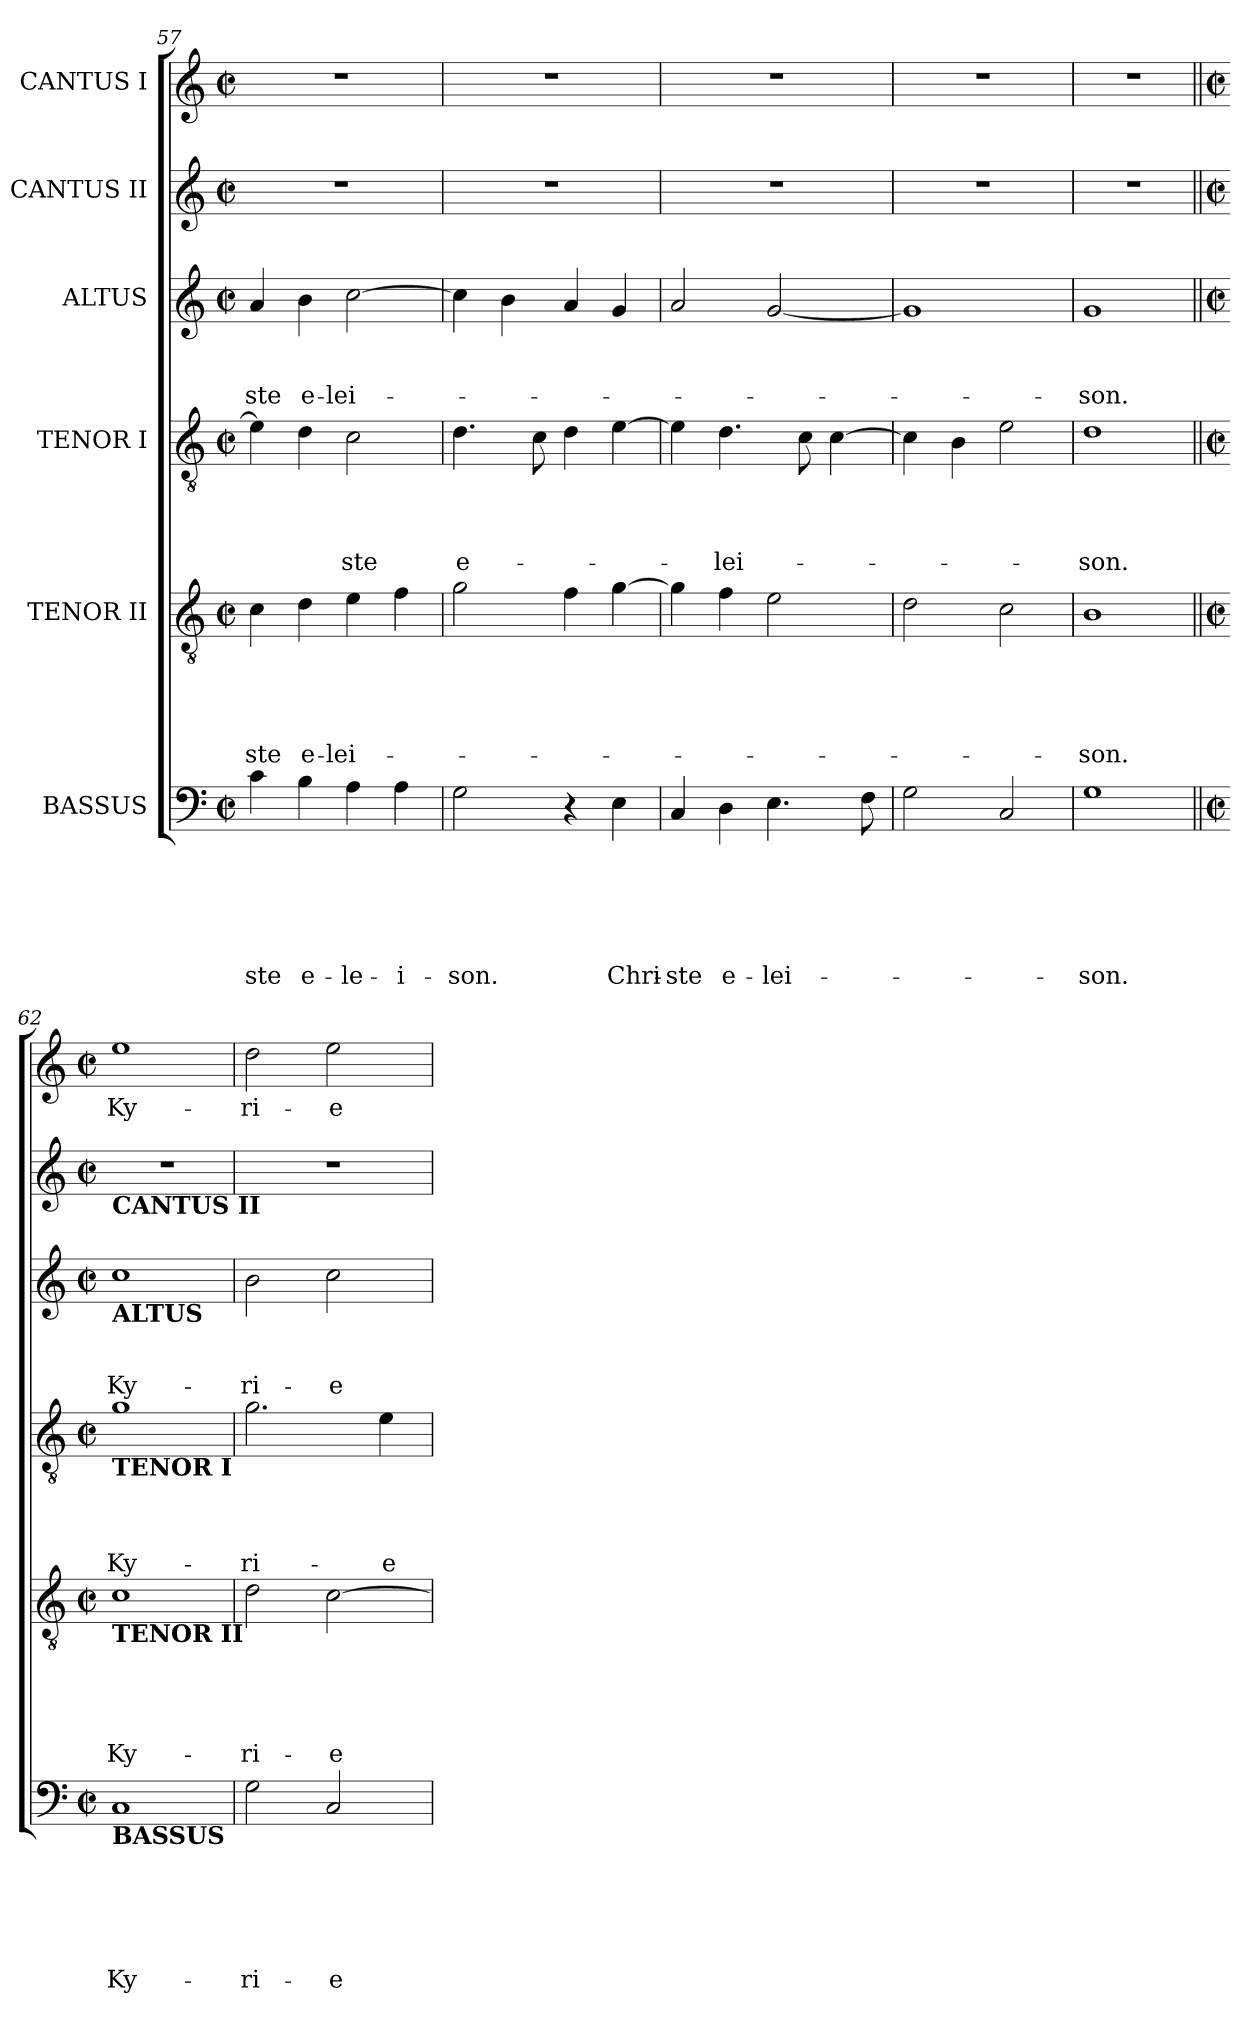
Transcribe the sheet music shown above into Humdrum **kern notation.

**kern	**text	**text	**text	**text	**text	**text	**kern	**text	**text	**text	**text	**text	**kern	**text	**text	**text	**text	**kern	**text	**text	**text	**kern	**kern	**text
*part6	*part6	*part6	*part6	*part6	*part6	*part6	*part5	*part5	*part5	*part5	*part5	*part5	*part4	*part4	*part4	*part4	*part4	*part3	*part3	*part3	*part3	*part2	*part1	*part1
*staff6	*staff6	*staff6	*staff6	*staff6	*staff6	*staff6	*staff5	*staff5	*staff5	*staff5	*staff5	*staff5	*staff4	*staff4	*staff4	*staff4	*staff4	*staff3	*staff3	*staff3	*staff3	*staff2	*staff1	*staff1
*I"BASSUS	*	*	*	*	*	*	*I"TENOR II	*	*	*	*	*	*I"TENOR I	*	*	*	*	*I"ALTUS	*	*	*	*I"CANTUS II	*I"CANTUS I	*
*clefF4	*	*	*	*	*	*	*clefGv2	*	*	*	*	*	*clefGv2	*	*	*	*	*clefG2	*	*	*	*clefG2	*clefG2	*
*k[]	*	*	*	*	*	*	*k[]	*	*	*	*	*	*k[]	*	*	*	*	*k[]	*	*	*	*k[]	*k[]	*
*C:	*	*	*	*	*	*	*C:	*	*	*	*	*	*C:	*	*	*	*	*C:	*	*	*	*C:	*C:	*
*M2/2	*	*	*	*	*	*	*M2/2	*	*	*	*	*	*M2/2	*	*	*	*	*M2/2	*	*	*	*M2/2	*M2/2	*
*met(c|)	*	*	*	*	*	*	*met(c|)	*	*	*	*	*	*met(c|)	*	*	*	*	*met(c|)	*	*	*	*met(c|)	*met(c|)	*
=57	=57	=57	=57	=57	=57	=57	=57	=57	=57	=57	=57	=57	=57	=57	=57	=57	=57	=57	=57	=57	=57	=57	=57	=57
4c\	.	.	.	.	.	-ste	4c\	.	.	.	.	-ste	4e\]	.	.	.	.	4a/	.	.	-ste	1r	1r	.
4B\	.	.	.	.	.	e-	4d\	.	.	.	.	e-	4d\	.	.	.	.	4b\	.	.	e-	.	.	.
4A\	.	.	.	.	.	-le-	4e\	.	.	.	.	-lei-	2c\	.	.	.	-ste	[2cc\	.	.	-lei-	.	.	.
4A\	.	.	.	.	.	-i-	4f\	.	.	.	.	.	.	.	.	.	.	.	.	.	.	.	.	.
=58	=58	=58	=58	=58	=58	=58	=58	=58	=58	=58	=58	=58	=58	=58	=58	=58	=58	=58	=58	=58	=58	=58	=58	=58
2G\	.	.	.	.	.	-son.	2g\	.	.	.	.	.	4.d\	.	.	.	e-	4cc\]	.	.	.	1r	1r	.
.	.	.	.	.	.	.	.	.	.	.	.	.	.	.	.	.	.	4b\	.	.	.	.	.	.
.	.	.	.	.	.	.	.	.	.	.	.	.	8c\	.	.	.	.	.	.	.	.	.	.	.
4r	.	.	.	.	.	.	4f\	.	.	.	.	.	4d\	.	.	.	.	4a/	.	.	.	.	.	.
4E\	.	.	.	.	.	Chri-	[4g\	.	.	.	.	.	[4e\	.	.	.	.	4g/	.	.	.	.	.	.
=59	=59	=59	=59	=59	=59	=59	=59	=59	=59	=59	=59	=59	=59	=59	=59	=59	=59	=59	=59	=59	=59	=59	=59	=59
4C/	.	.	.	.	.	-ste	4g\]	.	.	.	.	.	4e\]	.	.	.	.	2a/	.	.	.	1r	1r	.
4D\	.	.	.	.	.	e-	4f\	.	.	.	.	.	4.d\	.	.	.	-lei-	.	.	.	.	.	.	.
4.E\	.	.	.	.	.	-lei-	2e\	.	.	.	.	.	.	.	.	.	.	[2g/	.	.	.	.	.	.
.	.	.	.	.	.	.	.	.	.	.	.	.	8c\	.	.	.	.	.	.	.	.	.	.	.
.	.	.	.	.	.	.	.	.	.	.	.	.	[4c\	.	.	.	.	.	.	.	.	.	.	.
8F\	.	.	.	.	.	.	.	.	.	.	.	.	.	.	.	.	.	.	.	.	.	.	.	.
=60	=60	=60	=60	=60	=60	=60	=60	=60	=60	=60	=60	=60	=60	=60	=60	=60	=60	=60	=60	=60	=60	=60	=60	=60
2G\	.	.	.	.	.	.	2d\	.	.	.	.	.	4c\]	.	.	.	.	1g]	.	.	.	1r	1r	.
.	.	.	.	.	.	.	.	.	.	.	.	.	4B\	.	.	.	.	.	.	.	.	.	.	.
2C/	.	.	.	.	.	.	2c\	.	.	.	.	.	2e\	.	.	.	.	.	.	.	.	.	.	.
=61	=61	=61	=61	=61	=61	=61	=61	=61	=61	=61	=61	=61	=61	=61	=61	=61	=61	=61	=61	=61	=61	=61	=61	=61
1G	.	.	.	.	.	-son.	1B	.	.	.	.	-son.	1d	.	.	.	-son.	1g	.	.	-son.	1r	1r	.
!!LO:LB:g=z
=62||	=62||	=62||	=62||	=62||	=62||	=62||	=62||	=62||	=62||	=62||	=62||	=62||	=62||	=62||	=62||	=62||	=62||	=62||	=62||	=62||	=62||	=62||	=62||	=62||
*M2/2	*	*	*	*	*	*	*M2/2	*	*	*	*	*	*M2/2	*	*	*	*	*M2/2	*	*	*	*M2/2	*M2/2	*
*met(c|)	*	*	*	*	*	*	*met(c|)	*	*	*	*	*	*met(c|)	*	*	*	*	*met(c|)	*	*	*	*met(c|)	*met(c|)	*
!	!	!	!	!	!	!	!	!	!	!	!	!	!	!	!	!	!	!	!	!	!	!LO:TX:b:B:t=CANTUS II	!	!
!	!	!	!	!	!	!	!	!	!	!	!	!	!	!	!	!	!	!LO:TX:b:B:t=ALTUS	!	!	!	!	!	!
!	!	!	!	!	!	!	!	!	!	!	!	!	!LO:TX:b:B:t=TENOR I	!	!	!	!	!	!	!	!	!	!	!
!	!	!	!	!	!	!	!LO:TX:b:B:t=TENOR II	!	!	!	!	!	!	!	!	!	!	!	!	!	!	!	!	!
!LO:TX:b:B:t=BASSUS	!	!	!	!	!	!	!	!	!	!	!	!	!	!	!	!	!	!	!	!	!	!	!	!
1C	.	.	.	.	.	Ky-	1c	.	.	.	.	Ky-	1g	.	.	.	Ky-	1cc	.	.	Ky-	1r	1ee	Ky-
=63	=63	=63	=63	=63	=63	=63	=63	=63	=63	=63	=63	=63	=63	=63	=63	=63	=63	=63	=63	=63	=63	=63	=63	=63
2G\	.	.	.	.	.	-ri-	2d\	.	.	.	.	-ri-	2.g\	.	.	.	-ri-	2b\	.	.	-ri-	1r	2dd\	-ri-
2C/	.	.	.	.	.	-e	[2c\	.	.	.	.	-e	.	.	.	.	.	2cc\	.	.	-e	.	2ee\	-e
.	.	.	.	.	.	.	.	.	.	.	.	.	4e\	.	.	.	-e	.	.	.	.	.	.	.
=	=	=	=	=	=	=	=	=	=	=	=	=	=	=	=	=	=	=	=	=	=	=	=	=
*-	*-	*-	*-	*-	*-	*-	*-	*-	*-	*-	*-	*-	*-	*-	*-	*-	*-	*-	*-	*-	*-	*-	*-	*-
